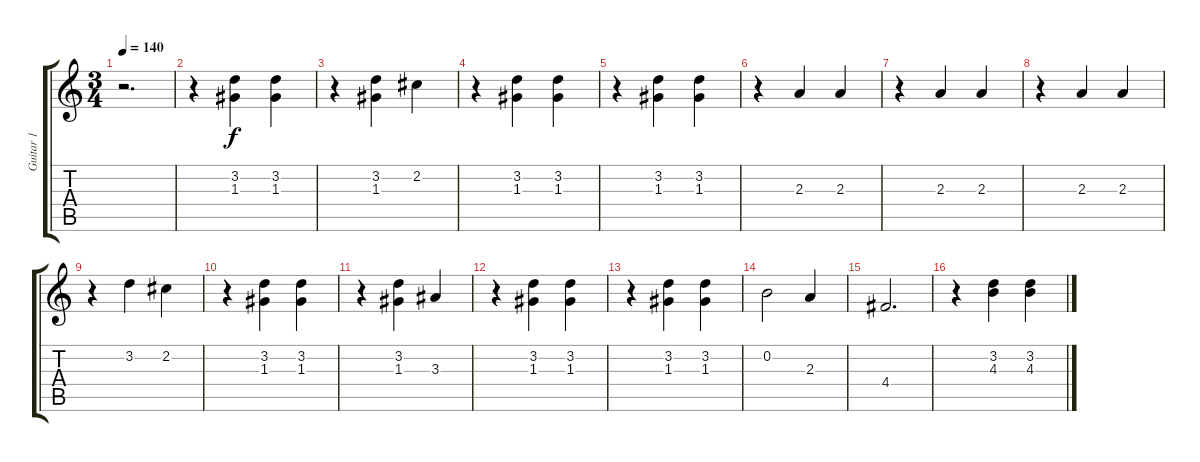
\track ("Guitar 1" "Guitar 1") {instrument acousticguitarsteel}
\staff {score tabs}
\tuning (E4 B3 G3 D3 A2 E2) {hide}
\ts (3 4)
\tempo 140
\clef g2
\ks c
r.2{d dy f} |
r.4 (3.2 1.3).4 (3.2 1.3).4 |
r.4 (3.2 1.3).4 2.2.4 |
r.4 (3.2 1.3).4 (3.2 1.3).4 |
r.4 (3.2 1.3).4 (3.2 1.3).4 |
r.4 2.3.4 2.3.4 |
r.4 2.3.4 2.3.4 |
r.4 2.3.4 2.3.4 |
r.4 3.2.4 2.2.4 |
r.4 (3.2 1.3).4 (3.2 1.3).4 |
r.4 (3.2 1.3).4 3.3.4 |
r.4 (3.2 1.3).4 (3.2 1.3).4 |
r.4 (3.2 1.3).4 (3.2 1.3).4 |
0.2.2 2.3.4 |
4.4.2{d} |
r.4 (3.2 4.3).4 (3.2 4.3).4
